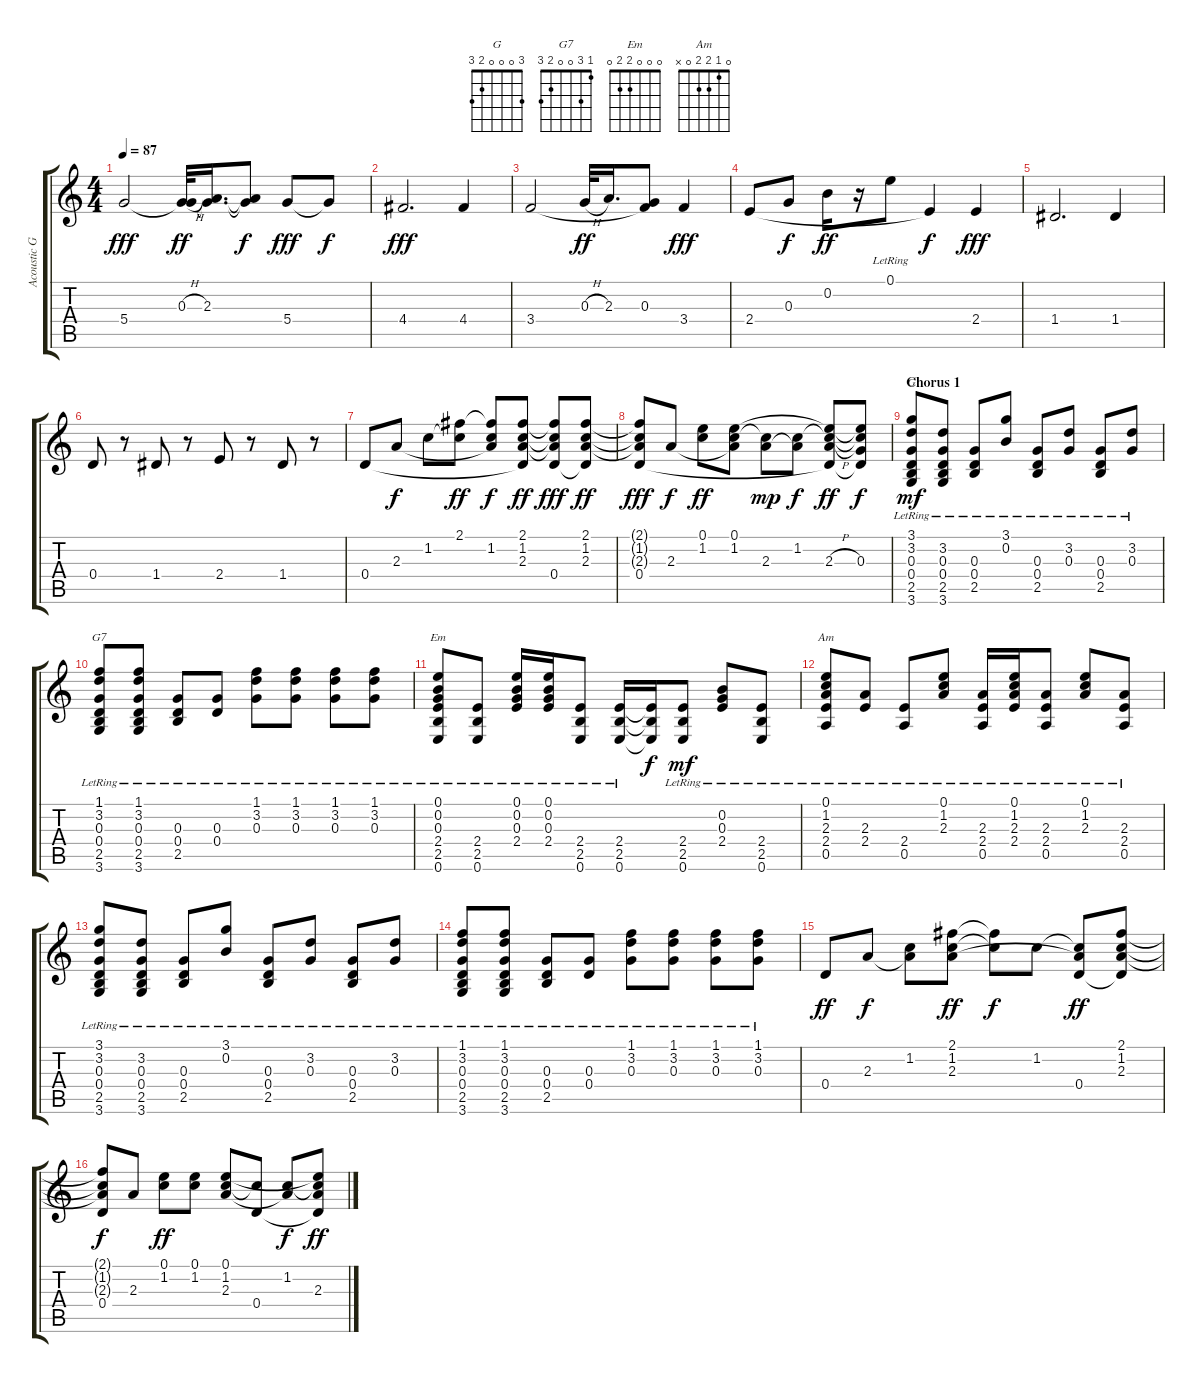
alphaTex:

\track ("Acoustic Guitar 2" "Acoustic G") {instrument acousticguitarsteel}
\staff {score tabs}
\tuning (E4 B3 G3 D3 A2 E2) {hide}
\chord ("G" 3 0 0 0 2 3)
\chord ("G7" 1 3 0 0 2 3)
\chord ("Em" 0 0 0 2 2 0)
\chord ("Am" 0 1 2 2 0 x)
\ts (4 4)
\tempo 87
\clef g2
\ks c
5.4.2{dy fff} (0.3{h} 5.4{t}).32{dy ff} (2.3 5.4{t}).16{d} (2.3{t} 5.4{t}).8{dy f} 5.4.8{dy fff} 5.4{t}.8{dy f} |
4.4.2{d dy fff} 4.4.4 |
3.4.2 0.3{h}.32{dy ff} 2.3.16{d} (0.3 3.4{t}).8 3.4.4{dy fff} |
2.4.8 0.3.8{dy f} 0.2.16{dy ff} r.16 0.1{lr}.8 2.4{t}.4{dy f} 2.4.4{dy fff} |
1.4.2{d} 1.4.4 |
0.4.8 r.8 1.4.8 r.8 2.4.8 r.8 1.4.8 r.8 |
0.4.8 2.3.8{dy f} 1.2.8 (2.1 1.2{t}).8{dy ff} (2.1{t} 1.2 2.3{t}).8{dy f} (2.1 1.2 2.3 0.4{t}).8{dy ff} (2.1{t} 1.2{t} 2.3{t} 0.4).8{dy fff} (2.1 1.2 2.3 0.4{t}).8{dy ff} |
(2.1{t} 1.2{t} 2.3{t} 0.4).8{dy fff} 2.3.8{dy f} (0.1 1.2).8{dy ff} (0.1 1.2 2.3{t}).8 (1.2{t} 2.3).8{dy mp} (1.2 2.3{t}).8{dy f} (0.1{t} 1.2{t} 2.3{h} 0.4{t}).8{dy ff} (0.1{t} 1.2{t} 0.3 0.4{t}).8{dy f} |
\section ("" "Chorus 1")
(3.1{lr} 3.2{lr} 0.3{lr} 0.4{lr} 2.5{lr} 3.6{lr}).8{ch "G" dy mf} (3.2{lr} 0.3 0.4 2.5 3.6).8 (0.3{lr} 0.4 2.5).8 (3.1{lr} 0.2{lr}).8 (0.3{lr} 0.4 2.5).8 (3.2{lr} 0.3).8 (0.3{lr} 0.4 2.5).8 (3.2{lr} 0.3).8 |
(1.1{lr} 3.2{lr} 0.3{lr} 0.4{lr} 2.5{lr} 3.6{lr}).8{ch "G7"} (1.1{lr} 3.2{lr} 0.3 0.4 2.5 3.6).8 (0.3 0.4{lr} 2.5).8 (0.3{lr} 0.4).8 (1.1{lr} 3.2{lr} 0.3{lr}).8 (1.1{lr} 3.2{lr} 0.3{lr}).8 (1.1{lr} 3.2{lr} 0.3{lr}).8 (1.1{lr} 3.2{lr} 0.3{lr}).8 |
(0.1{lr} 0.2{lr} 0.3{lr} 2.4{lr} 2.5{lr} 0.6{lr}).8{ch "Em"} (2.4{lr} 2.5{lr} 0.6{lr}).8 (0.1{lr} 0.2{lr} 0.3{lr} 2.4{lr}).16 (0.1{lr} 0.2{lr} 0.3{lr} 2.4{lr}).16 (2.4{lr} 2.5{lr} 0.6{lr}).8 (2.4{lr} 2.5{lr} 0.6{lr}).16 (2.4{t} 2.5{t} 0.6{t}).16{dy f} (2.4{lr} 2.5{lr} 0.6{lr}).8{dy mf} (0.2{lr} 0.3{lr} 2.4{lr}).8 (2.4{lr} 2.5{lr} 0.6{lr}).8 |
(0.1{lr} 1.2{lr} 2.3{lr} 2.4{lr} 0.5{lr}).8{ch "Am"} (2.3{lr} 2.4{lr}).8 (2.4{lr} 0.5{lr}).8 (0.1{lr} 1.2{lr} 2.3{lr}).8 (2.3{lr} 2.4{lr} 0.5{lr}).16 (0.1{lr} 1.2{lr} 2.3{lr} 2.4{lr}).16 (2.3{lr} 2.4{lr} 0.5{lr}).8 (0.1{lr} 1.2{lr} 2.3{lr}).8 (2.3{lr} 2.4{lr} 0.5{lr}).8 |
(3.1{lr} 3.2{lr} 0.3{lr} 0.4{lr} 2.5{lr} 3.6{lr}).8 (3.2{lr} 0.3 0.4 2.5 3.6).8 (0.3{lr} 0.4 2.5).8 (3.1{lr} 0.2{lr}).8 (0.3{lr} 0.4 2.5).8 (3.2{lr} 0.3).8 (0.3{lr} 0.4 2.5).8 (3.2{lr} 0.3).8 |
(1.1{lr} 3.2{lr} 0.3{lr} 0.4{lr} 2.5{lr} 3.6{lr}).8 (1.1{lr} 3.2{lr} 0.3 0.4 2.5 3.6).8 (0.3 0.4{lr} 2.5).8 (0.3{lr} 0.4).8 (1.1{lr} 3.2{lr} 0.3{lr}).8 (1.1{lr} 3.2{lr} 0.3{lr}).8 (1.1{lr} 3.2{lr} 0.3{lr}).8 (1.1{lr} 3.2{lr} 0.3{lr}).8 |
0.4.8{dy ff} 2.3.8{dy f} (1.2 2.3{t}).8 (2.1 1.2 2.3).8{dy ff} (2.1{t} 1.2{t}).8{dy f} 1.2.8 (1.2{t} 2.3{t} 0.4).8{dy ff} (2.1 1.2 2.3 0.4{t}).8 |
(2.1{t} 1.2{t} 2.3{t} 0.4).8{dy f} 2.3.8 (0.1 1.2).8{dy ff} (0.1 1.2).8 (0.1 1.2 2.3).8 (1.2{t} 0.4).8 (1.2 2.3{t}).8{dy f} (0.1{t} 1.2{t} 2.3 0.4{t}).8{dy ff}
